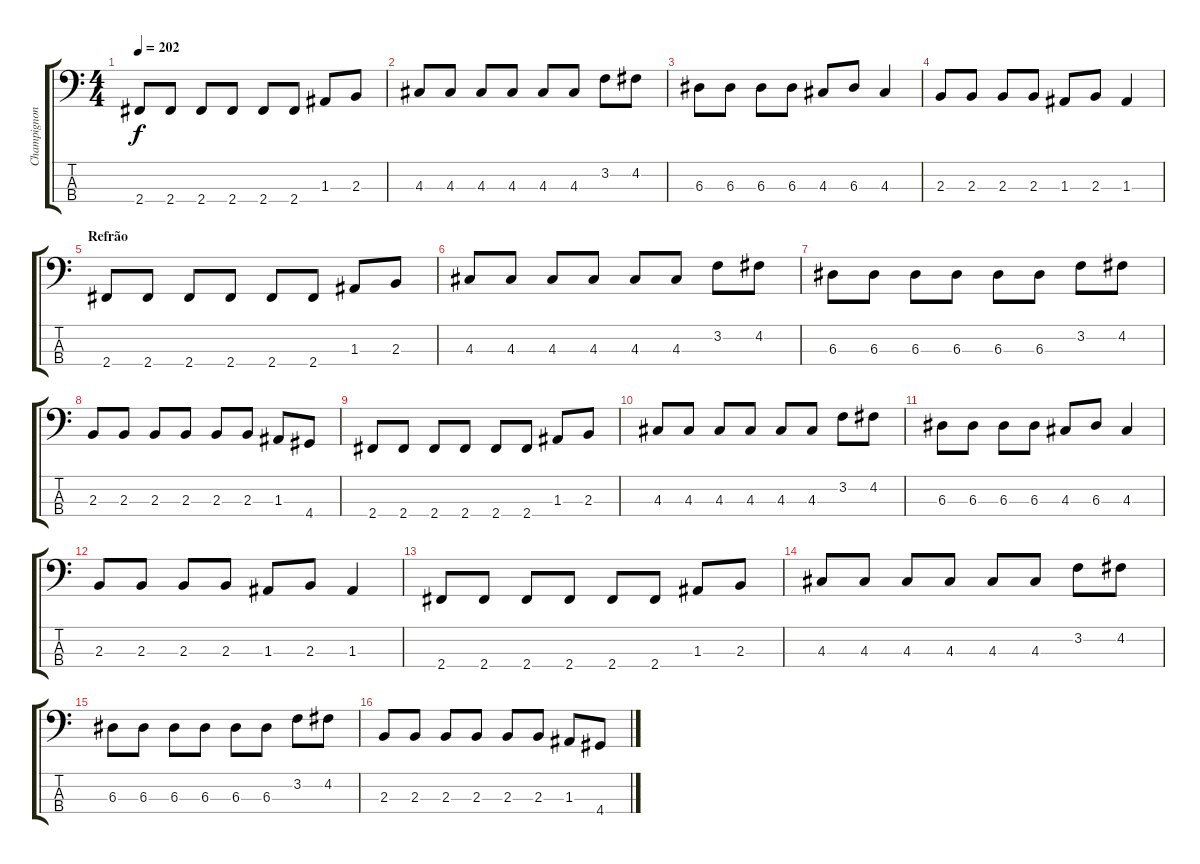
\track ("Champignon" "Champignon") {instrument slapbass2}
\staff {score tabs}
\tuning (G2 D2 A1 E1) {hide}
\ts (4 4)
\tempo 202
\clef f4
\ks c
2.4.8{dy f} 2.4.8 2.4.8 2.4.8 2.4.8 2.4.8 1.3.8 2.3.8 |
4.3.8 4.3.8 4.3.8 4.3.8 4.3.8 4.3.8 3.2.8 4.2.8 |
6.3.8 6.3.8 6.3.8 6.3.8 4.3.8 6.3.8 4.3.4 |
2.3.8 2.3.8 2.3.8 2.3.8 1.3.8 2.3.8 1.3.4 |
\section ("" "Refrão")
2.4.8 2.4.8 2.4.8 2.4.8 2.4.8 2.4.8 1.3.8 2.3.8 |
4.3.8 4.3.8 4.3.8 4.3.8 4.3.8 4.3.8 3.2.8 4.2.8 |
6.3.8 6.3.8 6.3.8 6.3.8 6.3.8 6.3.8 3.2.8 4.2.8 |
2.3.8 2.3.8 2.3.8 2.3.8 2.3.8 2.3.8 1.3.8 4.4.8 |
2.4.8 2.4.8 2.4.8 2.4.8 2.4.8 2.4.8 1.3.8 2.3.8 |
4.3.8 4.3.8 4.3.8 4.3.8 4.3.8 4.3.8 3.2.8 4.2.8 |
6.3.8 6.3.8 6.3.8 6.3.8 4.3.8 6.3.8 4.3.4 |
2.3.8 2.3.8 2.3.8 2.3.8 1.3.8 2.3.8 1.3.4 |
2.4.8 2.4.8 2.4.8 2.4.8 2.4.8 2.4.8 1.3.8 2.3.8 |
4.3.8 4.3.8 4.3.8 4.3.8 4.3.8 4.3.8 3.2.8 4.2.8 |
6.3.8 6.3.8 6.3.8 6.3.8 6.3.8 6.3.8 3.2.8 4.2.8 |
2.3.8 2.3.8 2.3.8 2.3.8 2.3.8 2.3.8 1.3.8 4.4.8
